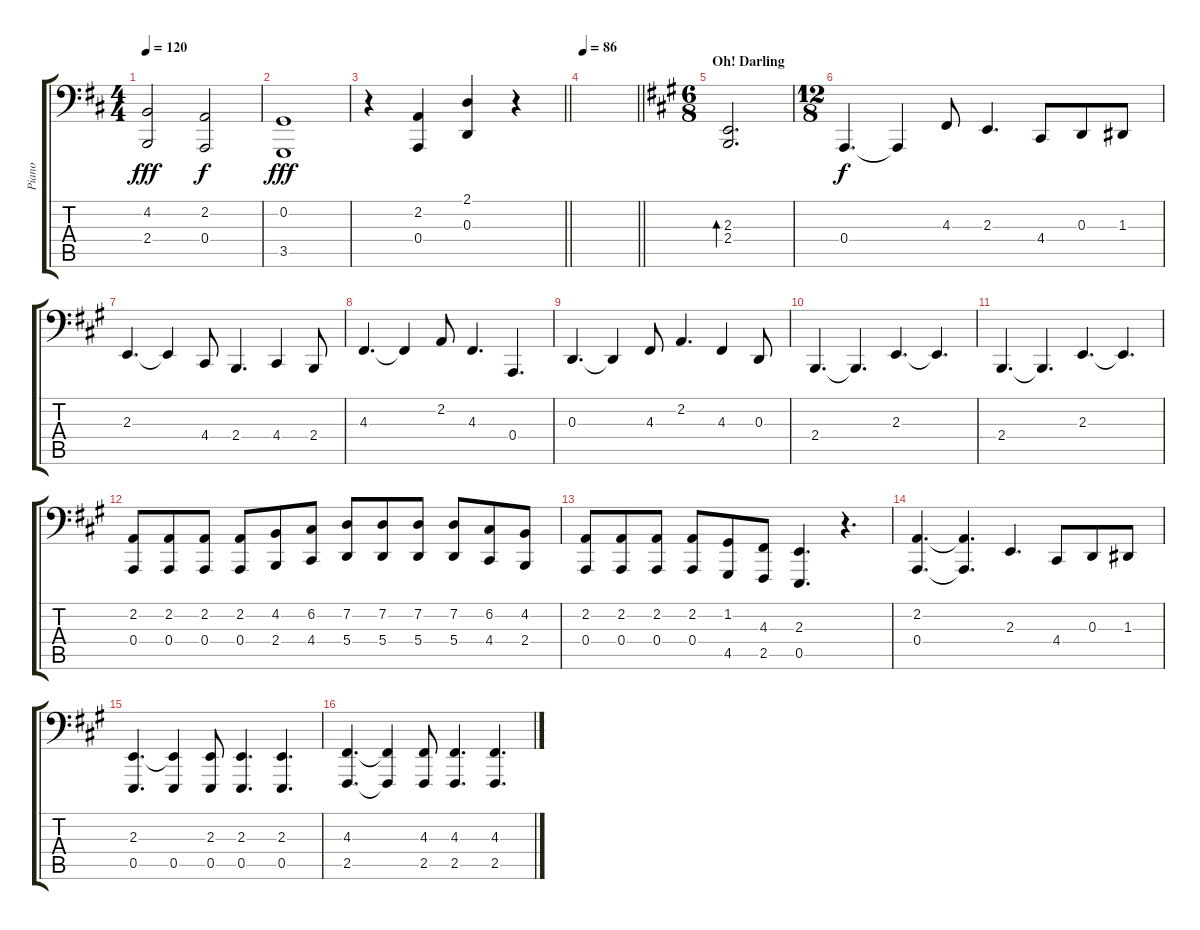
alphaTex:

\track ("Piano" "Piano") {instrument brightacousticpiano}
\staff {score tabs}
\tuning (C3 G2 D2 A1 E1 B0) {hide}
\ts (4 4)
\tempo 120
\clef f4
\ks d
(4.2 2.4).2{dy fff} (2.2 0.4).2{dy f} |
(0.2 3.5).1{dy fff} |
\barLineRight lightlight
r.4 (2.2 0.4).4 (2.1 0.3).4 r.4 |
\tempo 86
\barLineRight lightlight
|
\ts (6 8)
\section ("" "Oh! Darling")
\ks a
(2.3 2.4).2{d bd 60} |
\ts (12 8)
0.4.4{d dy f} 0.4{t}.4 4.3.8 2.3.4{d} 4.4.8 0.3.8 1.3.8 |
2.3.4{d} 2.3{t}.4 4.4.8 2.4.4{d} 4.4.4 2.4.8 |
4.3.4{d} 4.3{t}.4 2.2.8 4.3.4{d} 0.4.4{d} |
0.3.4{d} 0.3{t}.4 4.3.8 2.2.4{d} 4.3.4 0.3.8 |
2.4.4{d} 2.4{t}.4{d} 2.3.4{d} 2.3{t}.4{d} |
2.4.4{d} 2.4{t}.4{d} 2.3.4{d} 2.3{t}.4{d} |
(2.2 0.4).8 (2.2 0.4).8 (2.2 0.4).8 (2.2 0.4).8 (4.2 2.4).8 (6.2 4.4).8 (7.2 5.4).8 (7.2 5.4).8 (7.2 5.4).8 (7.2 5.4).8 (6.2 4.4).8 (4.2 2.4).8 |
(2.2 0.4).8 (2.2 0.4).8 (2.2 0.4).8 (2.2 0.4).8 (1.2 4.5).8 (4.3 2.5).8 (2.3 0.5).4{d} r.4{d} |
(2.2 0.4).4{d} (2.2{t} 0.4{t}).4{d} 2.3.4{d} 4.4.8 0.3.8 1.3.8 |
(2.3 0.5).4{d} (2.3{t} 0.5).4 (2.3 0.5).8 (2.3 0.5).4{d} (2.3 0.5).4{d} |
(4.3 2.5).4{d} (4.3{t} 2.5{t}).4 (4.3 2.5).8 (4.3 2.5).4{d} (4.3 2.5).4{d}
